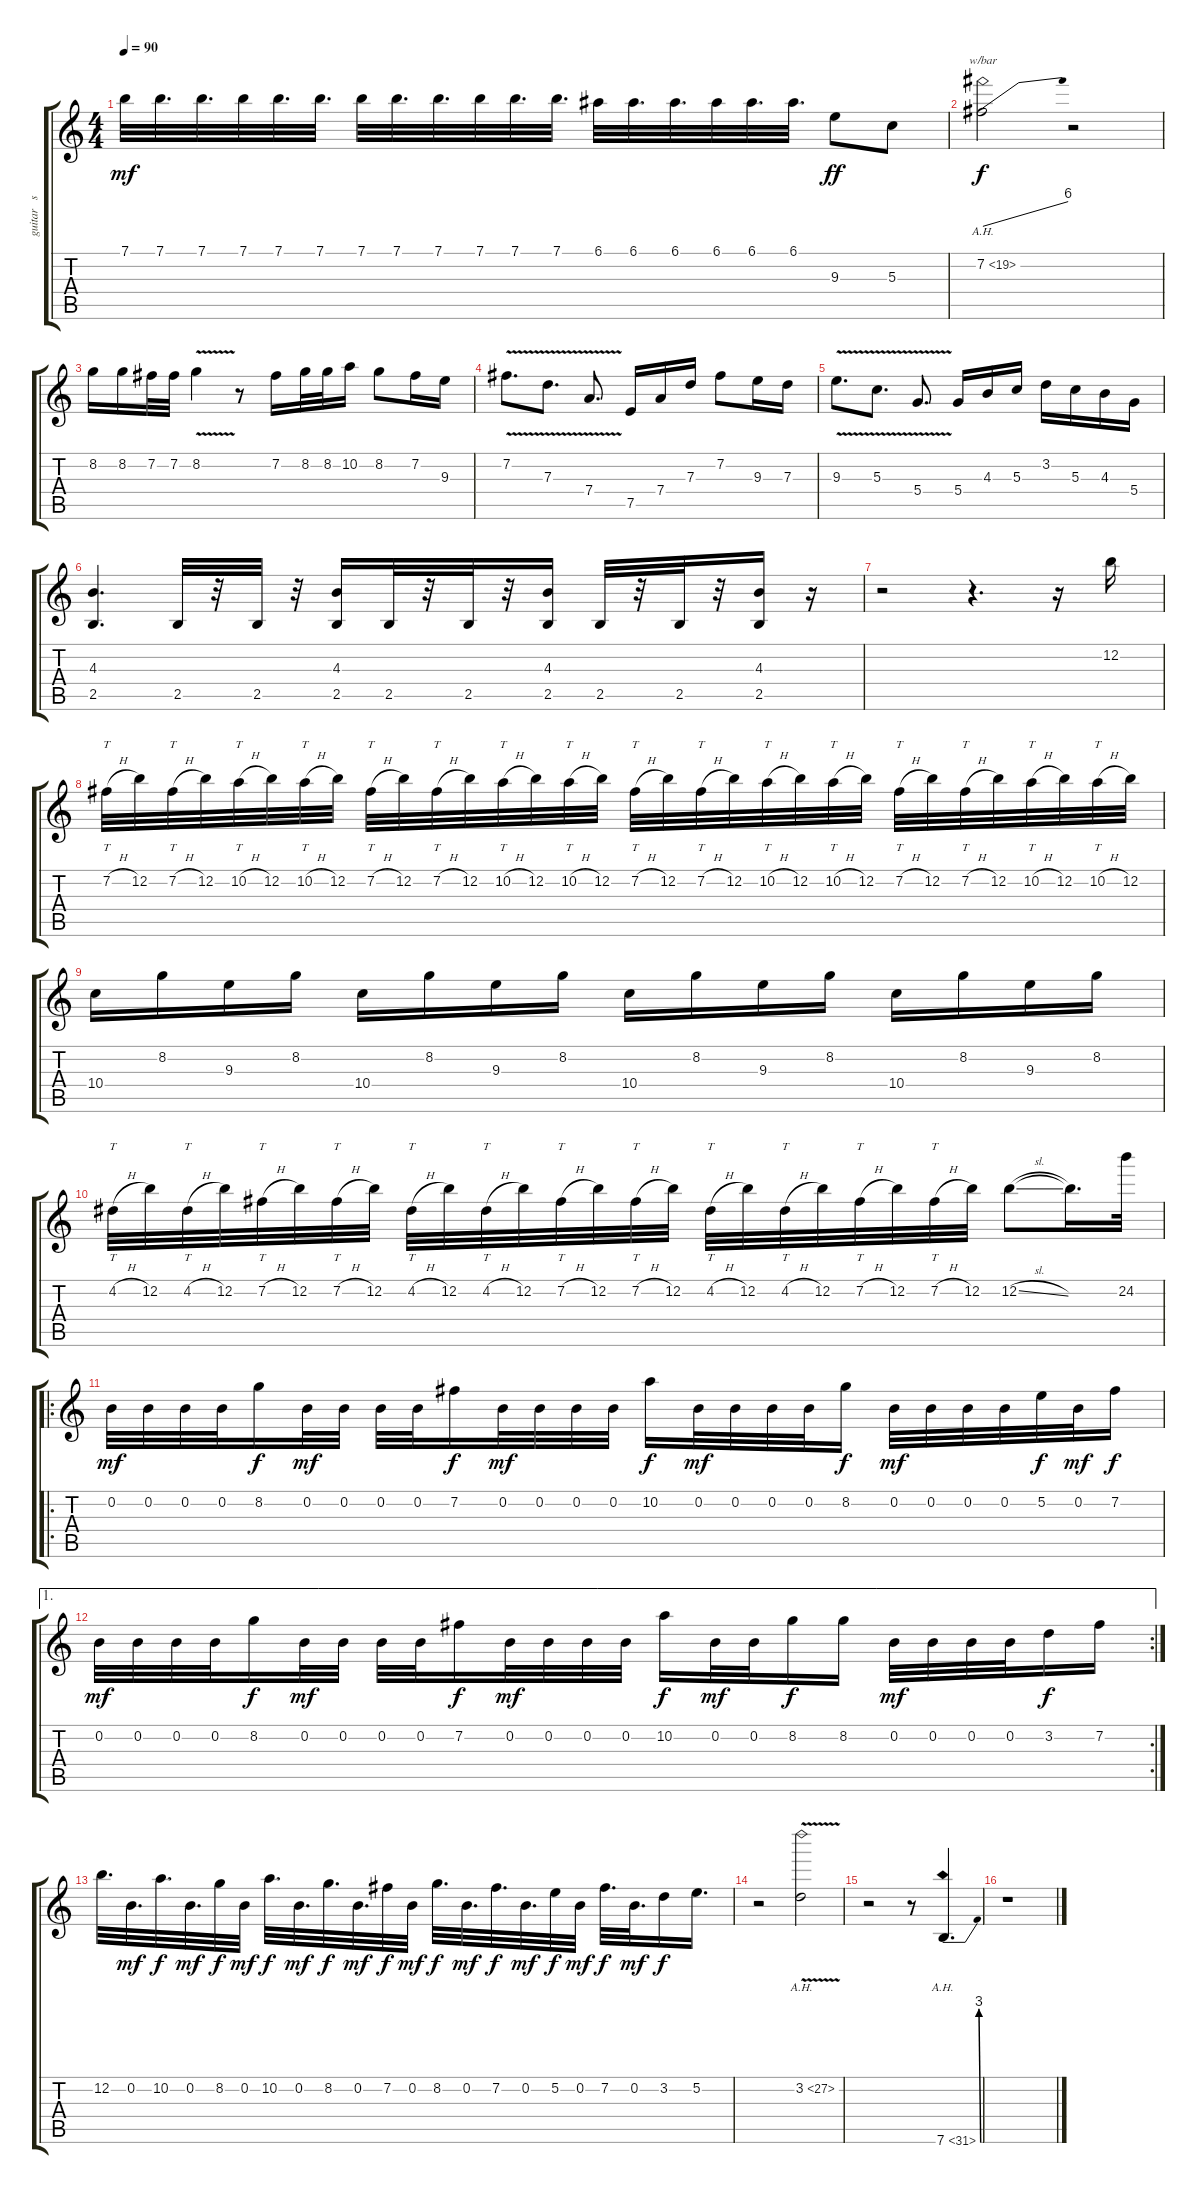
\track ("guitar   solo    two" "guitar   s") {instrument overdrivenguitar}
\staff {score tabs}
\tuning (E4 B3 G3 D3 A2 E2) {hide}
\ts (4 4)
\tempo 90
\clef g2
\ks c
7.1.32{dy mf} 7.1.32{d} 7.1.32{d} 7.1.32 7.1.32{d} 7.1.32{d} 7.1.32 7.1.32{d} 7.1.32{d} 7.1.32 7.1.32{d} 7.1.32{d} 6.1.32 6.1.32{d} 6.1.32{d} 6.1.32 6.1.32{d} 6.1.32{d} 9.3.8{dy ff} 5.3.8 |
7.2{ah 12}.2{tbe (dive default 0 0 60 24) dy f} r.2 |
8.2.16 8.2.16 7.2.32 7.2.32 8.2{v}.4 r.8 7.2.16 8.2.32 8.2.32 10.2.16 8.2.8 7.2.16 9.3.16 |
7.2{v}.8{d} 7.3{v}.8{d} 7.4{v}.8{d} 7.5.16 7.4.16 7.3.16 7.2.8 9.3.16 7.3.16 |
9.3{v}.8{d} 5.3{v}.8{d} 5.4{v}.8{d} 5.4.16 4.3.16 5.3.16 3.2.16 5.3.16 4.3.16 5.4.16 |
(4.3 2.5).4{d} 2.5.32 r.32 2.5.32 r.32 (4.3 2.5).16 2.5.32 r.32 2.5.32 r.32 (4.3 2.5).16 2.5.32 r.32 2.5.32 r.32 (4.3 2.5).16 r.16 |
r.2 r.4{d} r.16 12.2.16 |
7.2{h}.32{tt} 12.2.32 7.2{h}.32{tt} 12.2.32 10.2{h}.32{tt} 12.2.32 10.2{h}.32{tt} 12.2.32 7.2{h}.32{tt} 12.2.32 7.2{h}.32{tt} 12.2.32 10.2{h}.32{tt} 12.2.32 10.2{h}.32{tt} 12.2.32 7.2{h}.32{tt} 12.2.32 7.2{h}.32{tt} 12.2.32 10.2{h}.32{tt} 12.2.32 10.2{h}.32{tt} 12.2.32 7.2{h}.32{tt} 12.2.32 7.2{h}.32{tt} 12.2.32 10.2{h}.32{tt} 12.2.32 10.2{h}.32{tt} 12.2.32 |
10.4.16 8.2.16 9.3.16 8.2.16 10.4.16 8.2.16 9.3.16 8.2.16 10.4.16 8.2.16 9.3.16 8.2.16 10.4.16 8.2.16 9.3.16 8.2.16 |
4.2{h}.32{tt} 12.2.32 4.2{h}.32{tt} 12.2.32 7.2{h}.32{tt} 12.2.32 7.2{h}.32{tt} 12.2.32 4.2{h}.32{tt} 12.2.32 4.2{h}.32{tt} 12.2.32 7.2{h}.32{tt} 12.2.32 7.2{h}.32{tt} 12.2.32 4.2{h}.32{tt} 12.2.32 4.2{h}.32{tt} 12.2.32 7.2{h}.32{tt} 12.2.32 7.2{h}.32{tt} 12.2.32 12.2{sl}.8 12.2{t}.16{d} 24.2.32 |
\ro
0.2.32{dy mf} 0.2.32 0.2.32 0.2.32 8.2.16{dy f} 0.2.32{dy mf} 0.2.32 0.2.32 0.2.32 7.2.16{dy f} 0.2.32{dy mf} 0.2.32 0.2.32 0.2.32 10.2.16{dy f} 0.2.32{dy mf} 0.2.32 0.2.32 0.2.32 8.2.16{dy f} 0.2.32{dy mf} 0.2.32 0.2.32 0.2.32 5.2.32{dy f} 0.2.32{dy mf} 7.2.16{dy f} |
\ae 1
\rc 2
0.2.32{dy mf} 0.2.32 0.2.32 0.2.32 8.2.16{dy f} 0.2.32{dy mf} 0.2.32 0.2.32 0.2.32 7.2.16{dy f} 0.2.32{dy mf} 0.2.32 0.2.32 0.2.32 10.2.16{dy f} 0.2.32{dy mf} 0.2.32 8.2.16{dy f} 8.2.16 0.2.32{dy mf} 0.2.32 0.2.32 0.2.32 3.2.16{dy f} 7.2.16 |
12.2.32{d} 0.2.32{d dy mf} 10.2.32{d dy f} 0.2.32{d dy mf} 8.2.32{dy f} 0.2.32{dy mf} 10.2.32{d dy f} 0.2.32{d dy mf} 8.2.32{d dy f} 0.2.32{d dy mf} 7.2.32{dy f} 0.2.32{dy mf} 8.2.32{d dy f} 0.2.32{d dy mf} 7.2.32{d dy f} 0.2.32{d dy mf} 5.2.32{dy f} 0.2.32{dy mf} 7.2.32{d dy f} 0.2.32{d dy mf} 3.2.16{dy f} 5.2.16{d} |
r.2 3.2{ah 24 v}.2 |
r.2 r.8 7.6{be (bend 0 0 60 12) ah 24}.4{d} |
r.1
